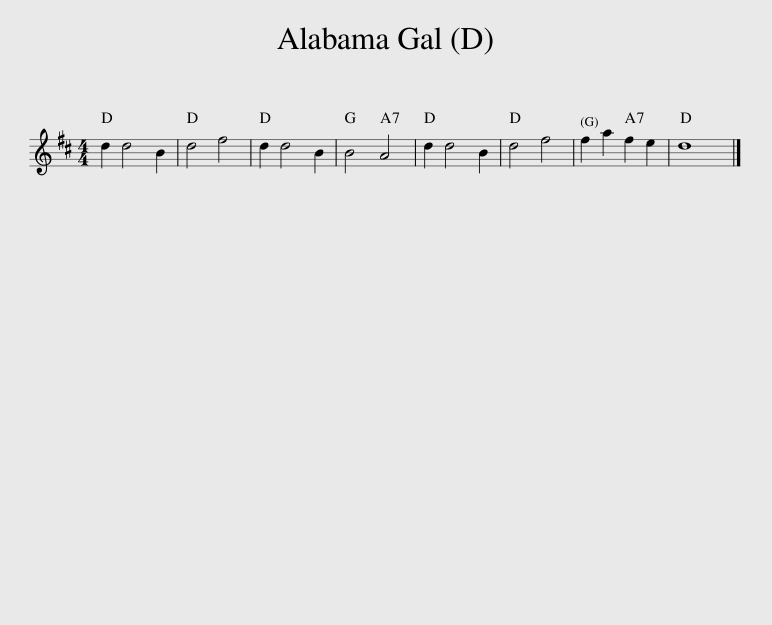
X:1
L:1/8
M:4/4
I:linebreak $
K:D
V:1 treble
V:1
 d2 d4 B2 | d4 f4 | d2 d4 B2 | B4 A4 | d2 d4 B2 | %5
 d4 f4 | f2 a2 f2 e2 | d8 |] %8
